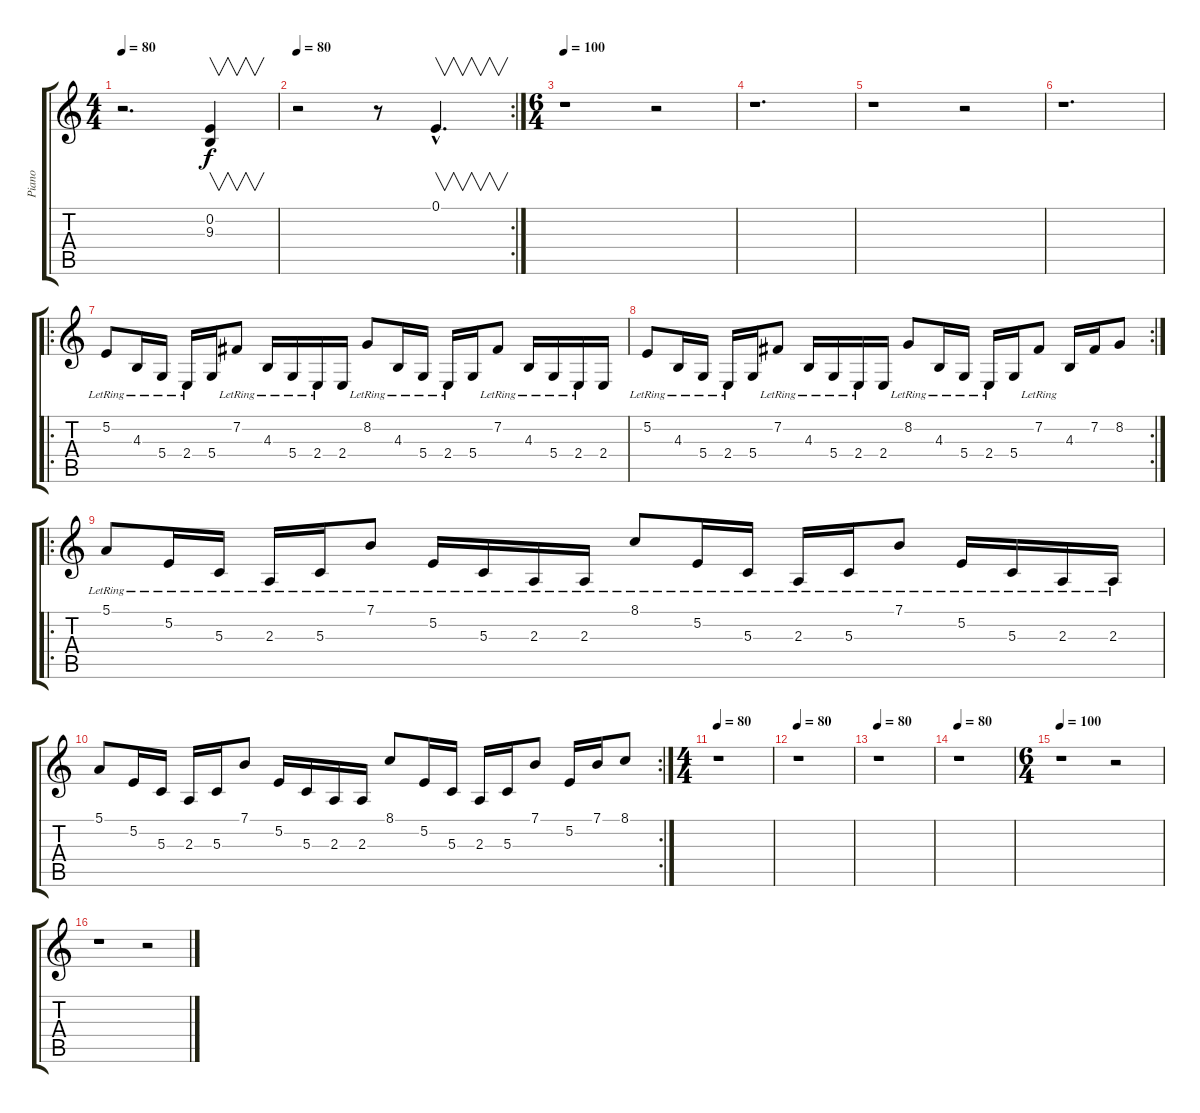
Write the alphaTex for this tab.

\track ("Piano" "Piano") {instrument electricgrandpiano}
\staff {score tabs}
\tuning (E4 B3 G3 D3 A2 E2) {hide}
\ts (4 4)
\tempo 80
\clef g2
\ks c
r.2{d dy f volume 16 instrument reversecymbal} (0.2 9.3).4{v} |
\rc 2
\tempo 80
r.2{volume 16 instrument reversecymbal} r.8 0.1{hac}.4{v d} |
\ts (6 4)
\tempo 100
r.1{instrument electricgrandpiano} r.2 |
r.1{d} |
r.1 r.2 |
r.1{d} |
\ro
5.2{lr}.8{volume 0} 4.3{lr}.16 5.4{lr}.16 2.4{lr}.16 5.4.16 7.2{lr}.8 4.3{lr}.16 5.4{lr}.16 2.4{lr}.16 2.4.16 8.2{lr}.8 4.3{lr}.16 5.4{lr}.16 2.4{lr}.16 5.4.16 7.2{lr}.8 4.3{lr}.16 5.4{lr}.16 2.4{lr}.16 2.4.16 |
\rc 2
5.2{lr}.8{volume 0} 4.3{lr}.16 5.4{lr}.16 2.4{lr}.16 5.4.16 7.2{lr}.8 4.3{lr}.16 5.4{lr}.16 2.4{lr}.16 2.4.16 8.2{lr}.8 4.3{lr}.16 5.4{lr}.16 2.4{lr}.16 5.4.16 7.2{lr}.8 4.3.16 7.2.16 8.2.8 |
\ro
5.1{lr}.8{volume 0} 5.2{lr}.16 5.3{lr}.16 2.3{lr}.16 5.3{lr}.16 7.1{lr}.8 5.2{lr}.16 5.3{lr}.16 2.3{lr}.16 2.3{lr}.16 8.1{lr}.8 5.2{lr}.16 5.3{lr}.16 2.3{lr}.16 5.3{lr}.16 7.1{lr}.8 5.2{lr}.16 5.3{lr}.16 2.3{lr}.16 2.3{lr}.16 |
\rc 2
5.1.8{volume 0} 5.2.16 5.3.16 2.3.16 5.3.16 7.1.8 5.2.16 5.3.16 2.3.16 2.3.16 8.1.8 5.2.16 5.3.16 2.3.16 5.3.16 7.1.8 5.2.16 7.1.16 8.1.8 |
\ts (4 4)
\tempo 80
r.1 |
\tempo 80
r.1 |
\tempo 80
r.1 |
\tempo 80
r.1 |
\ts (6 4)
\tempo 100
r.1 r.2 |
r.1 r.2
